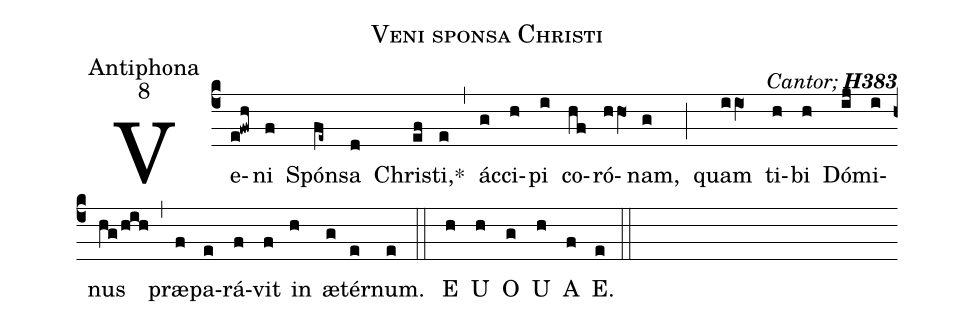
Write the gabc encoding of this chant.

name:Veni sponsa Christi;
office-part:Antiphona;
mode:8;
commentary: {\itshape\mdseries Cantor;\/} {\bfseries H383};
%%
(c4) Ve(e!fwh)ni(f) Spón(fe~)sa(d) Chri(ef)sti,<sp>*</sp>(e) (,)
ác(g)ci(h)pi(i) co(hf)ró(hhO1)nam,(g) (;)
quam(iiO1) ti(h)bi(h) Dó(ij)mi(i)nus(hg/hih) (,)
præ(f)pa(e)rá(f)vit(f) in(h) æ(g)tér(e)num.(e)  (::)
<eu> E(h) U(h) O(g) U(h) A(f) E.(e) </eu> (::)
